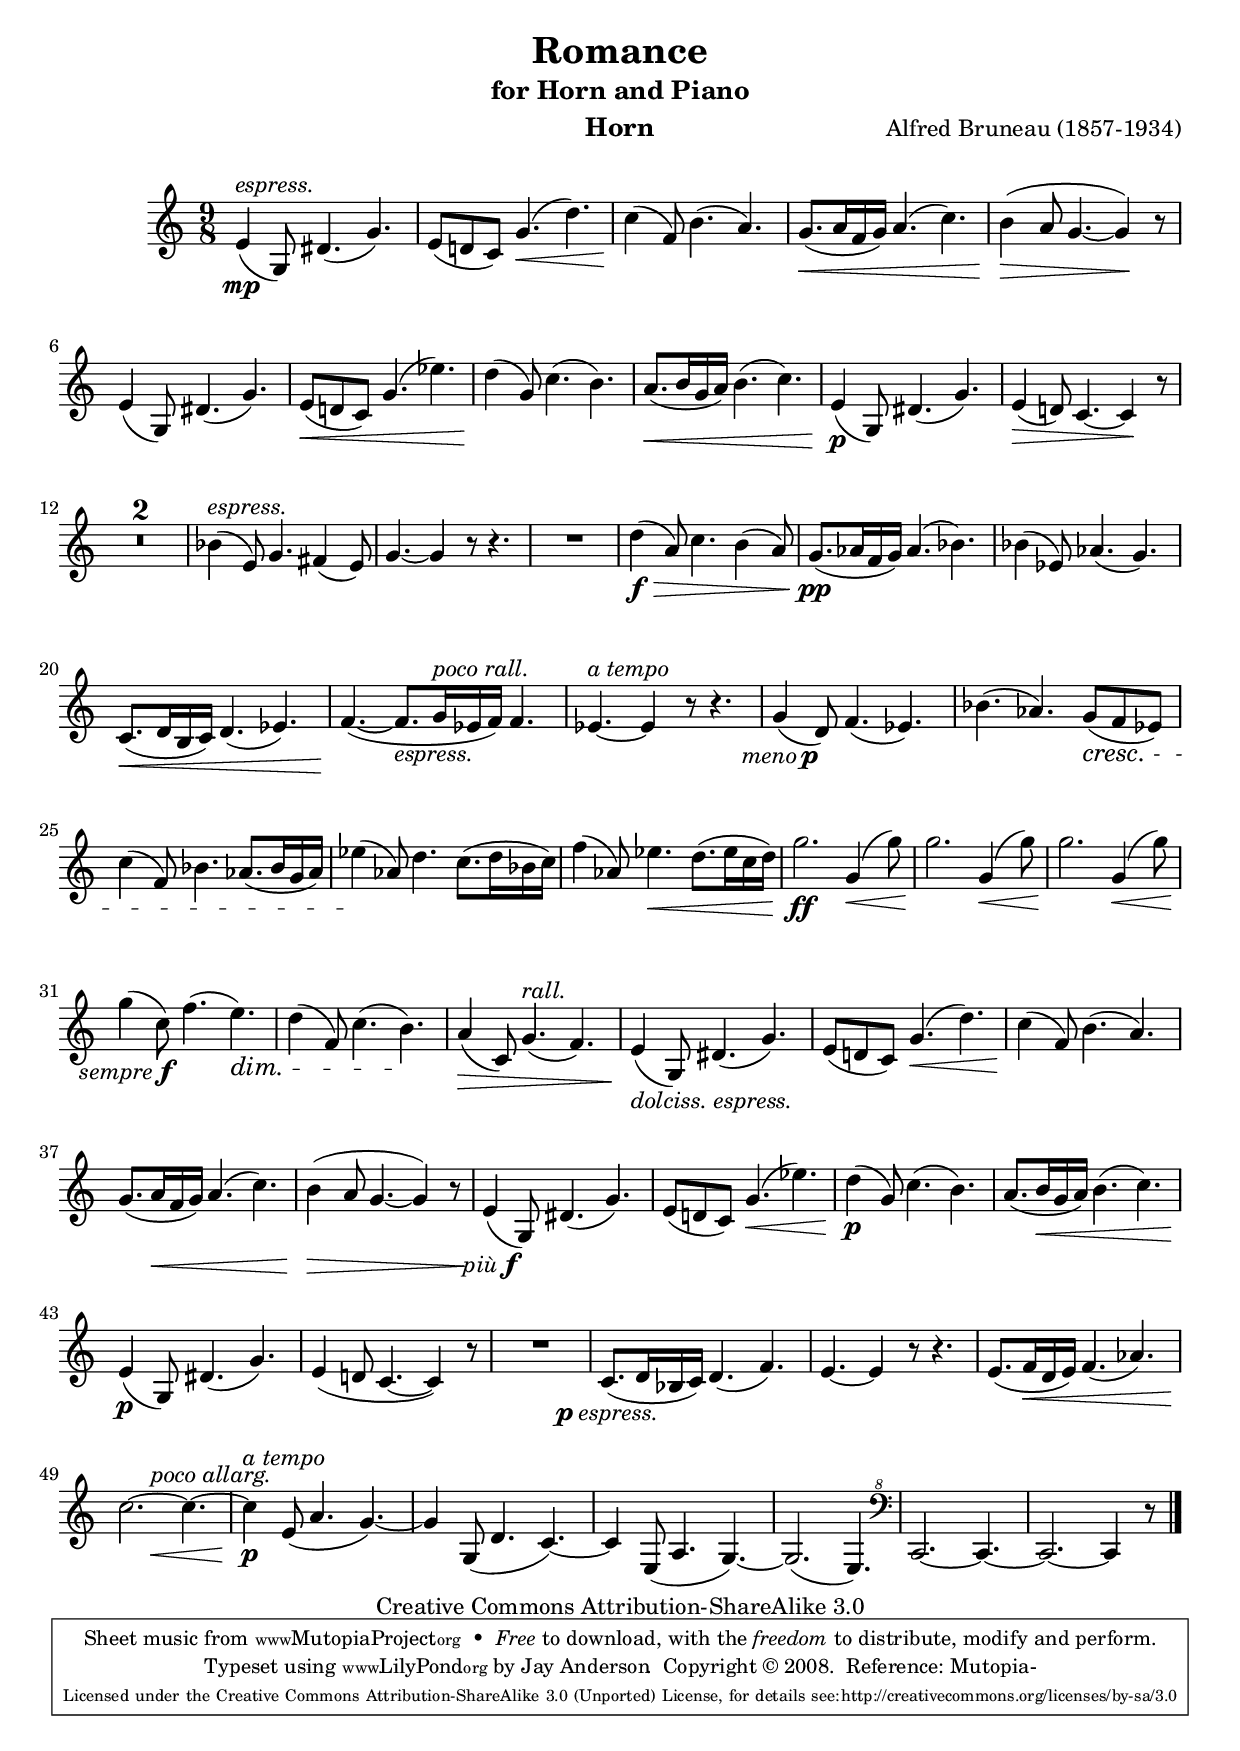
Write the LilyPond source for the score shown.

\version "2.13.18"

\version "2.13.18"

%====
%Octave function
#(define (octave-up m t)
  (let* ((octave (1- t))
        (new-note (ly:music-deep-copy m))
        (new-pitch (ly:make-pitch
          octave
          (ly:pitch-notename (ly:music-property m 'pitch))
          (ly:pitch-alteration (ly:music-property m 'pitch)))))
    (set! (ly:music-property new-note 'pitch) new-pitch)
    new-note))

#(define (octavize-chord elements t)
 (cond ((null? elements) elements)
       ((eq? (ly:music-property (car elements) 'name) 'NoteEvent)
         (cons (car elements)
               (cons (octave-up (car elements) t)
                     (octavize-chord (cdr elements) t))))
       (else (cons (car elements) (octavize-chord (cdr elements ) t)))))

#(define (octavize music t)
 (let* ((es (ly:music-property music 'elements))
        (e (ly:music-property music 'element))
        (name (ly:music-property music 'name)))
   (cond ((eq? name 'EventChord)
          (ly:music-set-property! music 'elements (octavize-chord es t)))
         ((pair? es)
          (for-each (lambda(x) (octavize x t)) es))
         ((ly:music? e)
          (octavize e))))
 music)

octaves = #(define-music-function (parser location arg mus) (integer? ly:music?)
 (octavize mus arg))
%====

espress = \markup {\italic espress.}
dolcissespress = \markup {\italic "dolciss. espress."}
pocorall = \markup {\italic "poco rall."}
pocoallarg = \markup {\italic "poco allarg."}
rall = \markup {\italic "rall."}
atempo = \markup {\italic "a tempo"}
menop = #(make-dynamic-script (markup #:line(#:normal-text #:italic "meno" #:dynamic "p")))
sempref = #(make-dynamic-script (markup #:line(#:normal-text #:italic "sempre" #:dynamic "f")))
piuf = #(make-dynamic-script (markup #:line(#:normal-text #:italic "più" #:dynamic "f")))
pespress = #(make-dynamic-script (markup #:line(#:dynamic "p" #:normal-text #:italic "espress.")))
mpespress = #(make-dynamic-script (markup #:line(#:dynamic "mp" #:normal-text #:italic "espress.")))

outline =
{
  \override Score.MetronomeMark #'transparent = ##t
  \override Score.PaperColumn #'keep-inside-line = ##t
  \override Score.NonMusicalPaperColumn #'keep-inside-line = ##t
  \set Score.skipBars = ##t
  \time 9/8
  \tempo "Andante moderato" 4. = 60
  s4.*3*11 |

  \tempo "Un poco più mosso"
  s4.*3*9 |
  s2.
  %poco rall.
  s4. |

  %a tempo
  s4.*3*11 |
  s4.
  %rall
  s2. |

  \tempo "Tempo I"
  s4.*3*15 |
  s4.
  %poco alarg.
  s2. |

  %a tempo
  s4.*3*6 | \bar "|."
}

afterGraceFraction = #(cons 15 16)

\layout
{
  \context
  {
    \Score
    skipBars = ##t
    extraNatural = ##f
    \override PaperColumn #'keep-inside-line = ##t
    \override NonMusicalPaperColumn #'keep-inside-line = ##t
    autoAccidentals = #`(Staff ,(make-accidental-rule 'same-octave 0)
                               ,(make-accidental-rule 'any-octave 0)
                               ,(make-accidental-rule 'same-octave 1))
  }
}

\midi
{
  \context
  {
    \Voice
    \remove "Dynamic_performer"
  }
}

\paper
{
  ragged-right = ##f
  ragged-last = ##f
  ragged-bottom = ##f
  ragged-last-bottom = ##f
}
 
\version "2.13.18"

\version "2.13.18"

%====
%Octave function
#(define (octave-up m t)
  (let* ((octave (1- t))
        (new-note (ly:music-deep-copy m))
        (new-pitch (ly:make-pitch
          octave
          (ly:pitch-notename (ly:music-property m 'pitch))
          (ly:pitch-alteration (ly:music-property m 'pitch)))))
    (set! (ly:music-property new-note 'pitch) new-pitch)
    new-note))

#(define (octavize-chord elements t)
 (cond ((null? elements) elements)
       ((eq? (ly:music-property (car elements) 'name) 'NoteEvent)
         (cons (car elements)
               (cons (octave-up (car elements) t)
                     (octavize-chord (cdr elements) t))))
       (else (cons (car elements) (octavize-chord (cdr elements ) t)))))

#(define (octavize music t)
 (let* ((es (ly:music-property music 'elements))
        (e (ly:music-property music 'element))
        (name (ly:music-property music 'name)))
   (cond ((eq? name 'EventChord)
          (ly:music-set-property! music 'elements (octavize-chord es t)))
         ((pair? es)
          (for-each (lambda(x) (octavize x t)) es))
         ((ly:music? e)
          (octavize e))))
 music)

octaves = #(define-music-function (parser location arg mus) (integer? ly:music?)
 (octavize mus arg))
%====

espress = \markup {\italic espress.}
dolcissespress = \markup {\italic "dolciss. espress."}
pocorall = \markup {\italic "poco rall."}
pocoallarg = \markup {\italic "poco allarg."}
rall = \markup {\italic "rall."}
atempo = \markup {\italic "a tempo"}
menop = #(make-dynamic-script (markup #:line(#:normal-text #:italic "meno" #:dynamic "p")))
sempref = #(make-dynamic-script (markup #:line(#:normal-text #:italic "sempre" #:dynamic "f")))
piuf = #(make-dynamic-script (markup #:line(#:normal-text #:italic "più" #:dynamic "f")))
pespress = #(make-dynamic-script (markup #:line(#:dynamic "p" #:normal-text #:italic "espress.")))
mpespress = #(make-dynamic-script (markup #:line(#:dynamic "mp" #:normal-text #:italic "espress.")))

outline =
{
  \override Score.MetronomeMark #'transparent = ##t
  \override Score.PaperColumn #'keep-inside-line = ##t
  \override Score.NonMusicalPaperColumn #'keep-inside-line = ##t
  \set Score.skipBars = ##t
  \time 9/8
  \tempo "Andante moderato" 4. = 60
  s4.*3*11 |

  \tempo "Un poco più mosso"
  s4.*3*9 |
  s2.
  %poco rall.
  s4. |

  %a tempo
  s4.*3*11 |
  s4.
  %rall
  s2. |

  \tempo "Tempo I"
  s4.*3*15 |
  s4.
  %poco alarg.
  s2. |

  %a tempo
  s4.*3*6 | \bar "|."
}

afterGraceFraction = #(cons 15 16)

\layout
{
  \context
  {
    \Score
    skipBars = ##t
    extraNatural = ##f
    \override PaperColumn #'keep-inside-line = ##t
    \override NonMusicalPaperColumn #'keep-inside-line = ##t
    autoAccidentals = #`(Staff ,(make-accidental-rule 'same-octave 0)
                               ,(make-accidental-rule 'any-octave 0)
                               ,(make-accidental-rule 'same-octave 1))
  }
}

\midi
{
  \context
  {
    \Voice
    \remove "Dynamic_performer"
  }
}

\paper
{
  ragged-right = ##f
  ragged-last = ##f
  ragged-bottom = ##f
  ragged-last-bottom = ##f
}


hornNotes = \relative c'
{
  \transposition f
  e4(\mp^\espress g,8) dis'4.( g) |
  e8( d c) g'4.(\< d') |
  c4(\! f,8) b4.( a) |
  g8.(\< a16 f g) a4.( c) |
  b4(\> a8 g4.~ g4)\! r8 |
  e4( g,8) dis'4.( g) |
  e8(\< d c) g'4.( ees') |
  d4(\! g,8) c4.( b) |
  a8.(\< b16 g a) b4.( c) |
  e,4(\p g,8) dis'4.( g) |
  e4(\> d8) c4.~ c4\! r8 |

  R4.*3*2 |
  bes'4(^\espress e,8) g4. fis4( e8) |
  g4.~ g4 r8 r4. |
  R4.*3 |
  d'4(\f\> a8) c4. b4( a8) |
  g8.(\pp aes16 f g) aes4.( bes) |
  bes4( ees,8) aes4.( g) |
  c,8.(\< d16 b c) d4.( ees) |
  f4.~(\! f8._\espress g16^\pocorall ees f) f4. |
  ees4.~^\atempo ees4 r8 r4. |
  g4(\menop d8) f4.( ees) |
  \crescTextCresc
  bes'4.( aes) g8(\< f ees) |
  \crescHairpin
  c'4( f,8) bes4. aes8.( bes16 g aes) |
  ees'4(\! aes,8) d4. c8.( d16 bes c) |
  f4( aes,8) ees'4.\< d8.( ees16 c d) |
  g2.\ff g,4(\< g'8) |
  \repeat unfold 2
  {
    g2.\! g,4(\< g'8) |
  }
  \dimTextDim
  g4(\sempref c,8) f4.( e)\> |
  \dimHairpin
  d4( f,8) c'4.( b)\! |
  a4(\> c,8) g'4.(^\rall f) |

  %tempo i
  e4(_\dolcissespress\! g,8) dis'4.( g) |
  e8( d c) g'4.(\< d') |
  c4(\! f,8) b4.( a) |
  g8.( a16\< f g) a4.( c) |
  b4(\> a8 g4.~ g4) r8 |
  e4(\piuf g,8) dis'4.( g) |
  e8( d c) g'4.(\< ees') |
  d4(\p g,8) c4.( b) |
  a8.( b16\< g a) b4.( c) |
  e,4(\p g,8) dis'4.( g) |
  e4( d8 c4.~ c4) r8 |
  R4.*3 |
  c8.(\pespress d16 bes c) d4.( f) |
  e4.~ e4 r8 r4. |
  e8.( f16\< d e) f4.( aes) |
  <<
    {c2.~ c4.~}
    {s4.\! s\<^\pocoallarg s}
  >> |
  c4\p^\atempo e,8( a4. g~) |
  g4 g,8( d'4. c~) |
  c4 e,8( a4. g~) |
  g2.( e4.) |

  \clef "bass^8"
  c2.~ c4.~ |
  c2.~ c4 r8 |
}

hornClefs =
{
  \clef treble
  s4.*3*53 |
  \clef "bass^8"
  s4.*3*2 |
}

violaClefs =
{
  \clef alto
  s4.*3*13 |
  \clef treble
  s4.*3*37 |
  s4 \clef alto s8 s4.*2 |
  s4.*3*4 |
}

 

instrument = "Horn"

\book
{
  \version "2.13.18"

\header
{
  title = "Romance"
  subtitle = "for Horn and Piano"
  composer = "Alfred Bruneau (1857-1934)"
  instrument = \instrument

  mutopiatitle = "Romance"
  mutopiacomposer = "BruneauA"
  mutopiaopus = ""
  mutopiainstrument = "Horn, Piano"
  date = ""
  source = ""
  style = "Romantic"
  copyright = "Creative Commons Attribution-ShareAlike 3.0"
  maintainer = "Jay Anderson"
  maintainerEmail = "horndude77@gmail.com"
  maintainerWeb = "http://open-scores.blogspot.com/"
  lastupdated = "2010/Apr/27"
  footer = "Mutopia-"
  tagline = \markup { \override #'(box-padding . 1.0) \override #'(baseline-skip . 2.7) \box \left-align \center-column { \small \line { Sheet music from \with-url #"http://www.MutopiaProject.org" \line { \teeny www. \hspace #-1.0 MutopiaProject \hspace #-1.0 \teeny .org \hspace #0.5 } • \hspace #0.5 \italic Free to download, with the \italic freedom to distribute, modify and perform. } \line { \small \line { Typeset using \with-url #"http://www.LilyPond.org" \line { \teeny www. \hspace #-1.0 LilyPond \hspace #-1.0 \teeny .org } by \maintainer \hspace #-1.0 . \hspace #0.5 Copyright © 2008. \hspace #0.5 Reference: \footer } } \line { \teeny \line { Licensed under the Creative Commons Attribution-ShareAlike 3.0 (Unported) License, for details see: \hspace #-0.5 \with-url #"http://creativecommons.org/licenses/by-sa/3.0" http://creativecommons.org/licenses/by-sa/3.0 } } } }
}

  \score
  {
    \new Staff { << \hornNotes \outline >> }
  }
}

